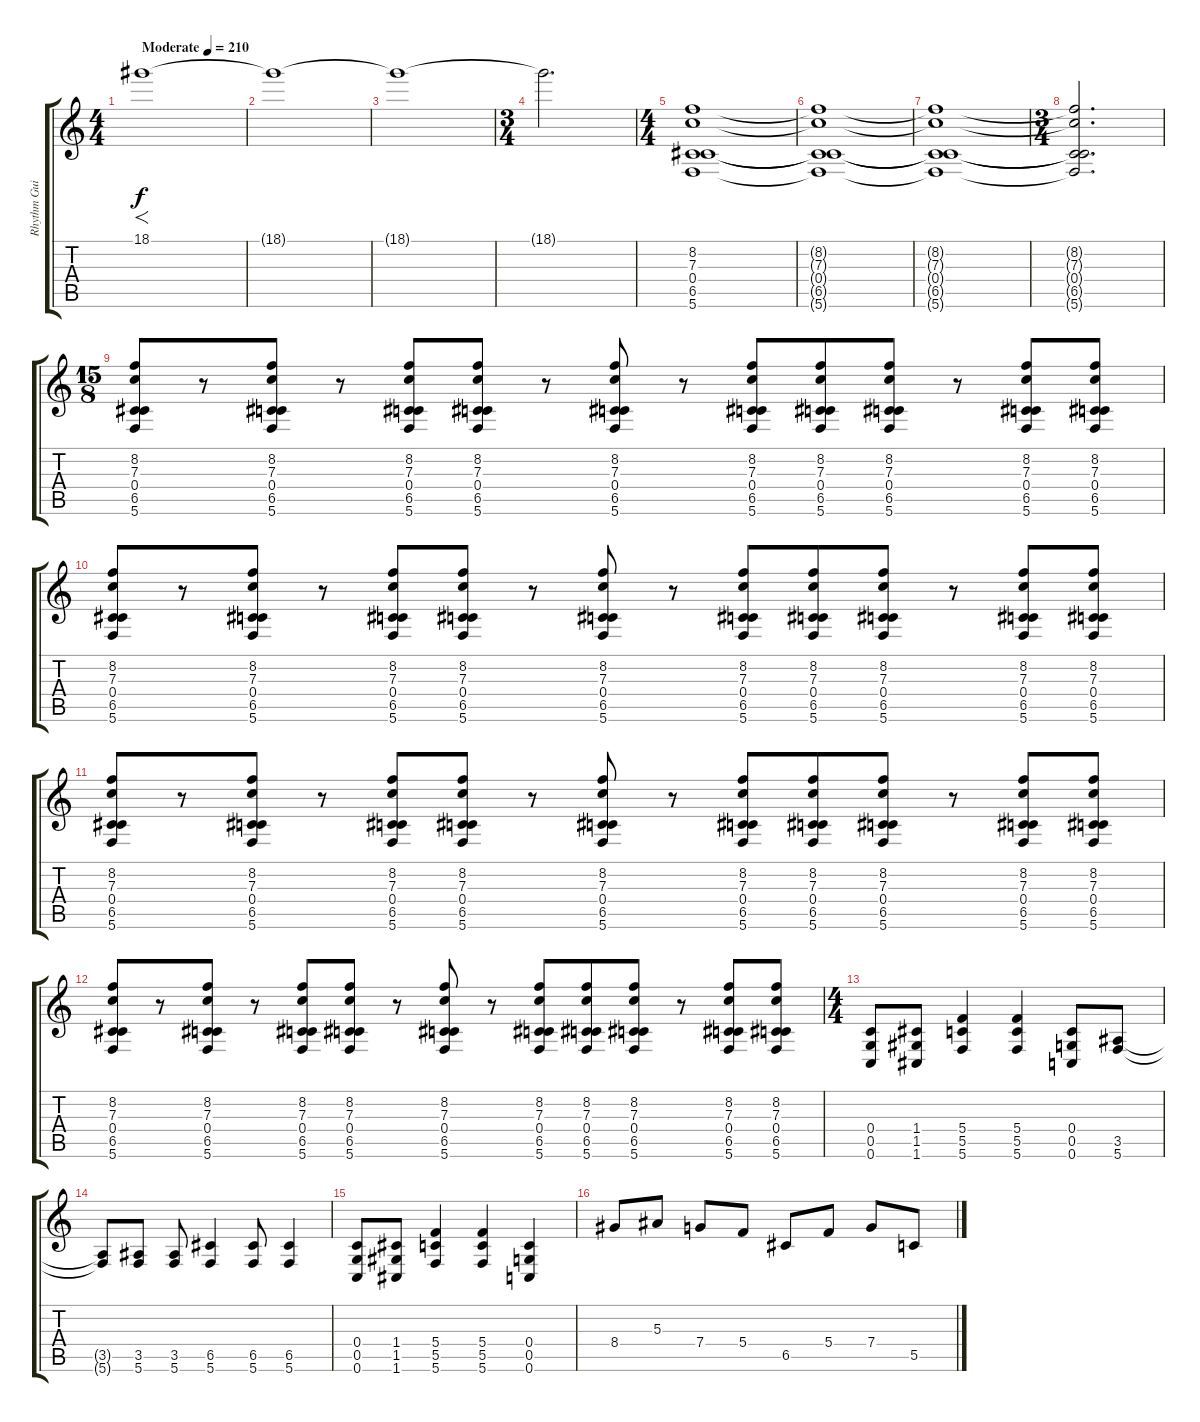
\track ("Rhythm Guitar 1" "Rhythm Gui") {instrument distortionguitar}
\staff {score tabs}
\tuning (D4 A3 F3 C3 G2 C2) {hide}
\ts (4 4)
\tempo (210 "Moderate")
\clef g2
\ks c
18.1.1{f dy f instrument distortionguitar} |
18.1{t}.1 |
18.1{t}.1 |
\ts (3 4)
18.1{t}.2{d} |
\ts (4 4)
(8.2 7.3 0.4 6.5 5.6).1 |
(8.2{t} 7.3{t} 0.4{t} 6.5{t} 5.6{t}).1 |
(8.2{t} 7.3{t} 0.4{t} 6.5{t} 5.6{t}).1 |
\ts (3 4)
(8.2{t} 7.3{t} 0.4{t} 6.5{t} 5.6{t}).2{d} |
\ts (15 8)
(8.2 7.3 0.4 6.5 5.6).8 r.8 (8.2 7.3 0.4 6.5 5.6).8 r.8 (8.2 7.3 0.4 6.5 5.6).8 (8.2 7.3 0.4 6.5 5.6).8 r.8 (8.2 7.3 0.4 6.5 5.6).8 r.8 (8.2 7.3 0.4 6.5 5.6).8 (8.2 7.3 0.4 6.5 5.6).8 (8.2 7.3 0.4 6.5 5.6).8 r.8 (8.2 7.3 0.4 6.5 5.6).8 (8.2 7.3 0.4 6.5 5.6).8 |
(8.2 7.3 0.4 6.5 5.6).8 r.8 (8.2 7.3 0.4 6.5 5.6).8 r.8 (8.2 7.3 0.4 6.5 5.6).8 (8.2 7.3 0.4 6.5 5.6).8 r.8 (8.2 7.3 0.4 6.5 5.6).8 r.8 (8.2 7.3 0.4 6.5 5.6).8 (8.2 7.3 0.4 6.5 5.6).8 (8.2 7.3 0.4 6.5 5.6).8 r.8 (8.2 7.3 0.4 6.5 5.6).8 (8.2 7.3 0.4 6.5 5.6).8 |
(8.2 7.3 0.4 6.5 5.6).8 r.8 (8.2 7.3 0.4 6.5 5.6).8 r.8 (8.2 7.3 0.4 6.5 5.6).8 (8.2 7.3 0.4 6.5 5.6).8 r.8 (8.2 7.3 0.4 6.5 5.6).8 r.8 (8.2 7.3 0.4 6.5 5.6).8 (8.2 7.3 0.4 6.5 5.6).8 (8.2 7.3 0.4 6.5 5.6).8 r.8 (8.2 7.3 0.4 6.5 5.6).8 (8.2 7.3 0.4 6.5 5.6).8 |
(8.2 7.3 0.4 6.5 5.6).8 r.8 (8.2 7.3 0.4 6.5 5.6).8 r.8 (8.2 7.3 0.4 6.5 5.6).8 (8.2 7.3 0.4 6.5 5.6).8 r.8 (8.2 7.3 0.4 6.5 5.6).8 r.8 (8.2 7.3 0.4 6.5 5.6).8 (8.2 7.3 0.4 6.5 5.6).8 (8.2 7.3 0.4 6.5 5.6).8 r.8 (8.2 7.3 0.4 6.5 5.6).8 (8.2 7.3 0.4 6.5 5.6).8 |
\ts (4 4)
(0.4 0.5 0.6).8 (1.4 1.5 1.6).8 (5.4 5.5 5.6).4 (5.4 5.5 5.6).4 (0.4 0.5 0.6).8 (3.5 5.6).8 |
(3.5{t} 5.6{t}).8 (3.5 5.6).8 (3.5 5.6).8 (6.5 5.6).4 (6.5 5.6).8 (6.5 5.6).4 |
(0.4 0.5 0.6).8 (1.4 1.5 1.6).8 (5.4 5.5 5.6).4 (5.4 5.5 5.6).4 (0.4 0.5 0.6).4 |
8.4.8 5.3.8 7.4.8 5.4.8 6.5.8 5.4.8 7.4.8 5.5.8
